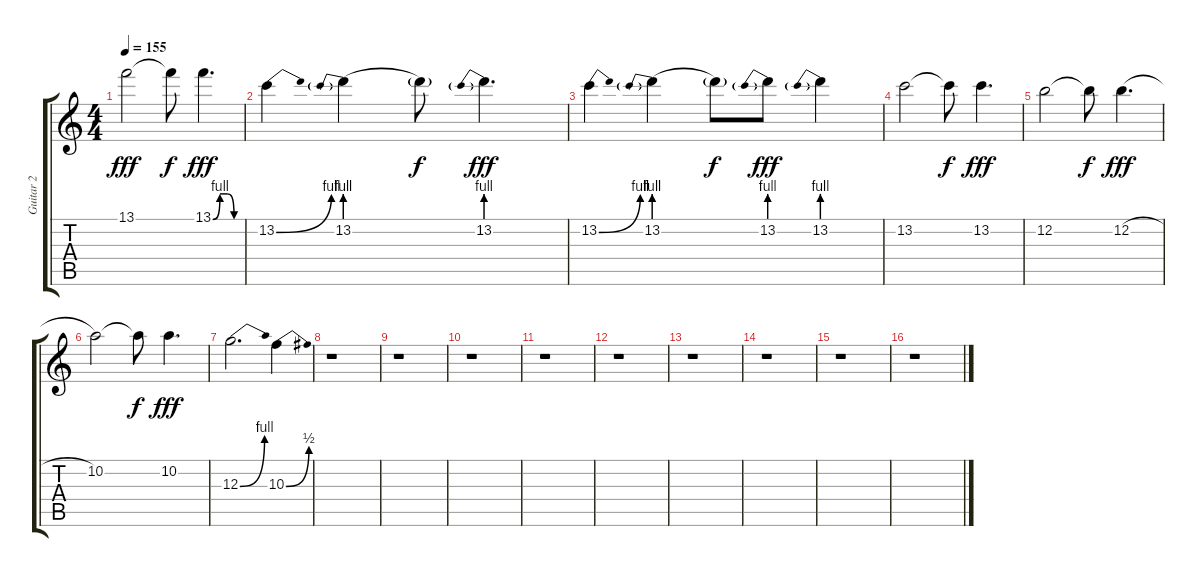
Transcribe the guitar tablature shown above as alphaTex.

\track ("Guitar 2" "Guitar 2") {instrument distortionguitar}
\staff {score tabs}
\tuning (E4 B3 G3 D3 A2 E2) {hide}
\ts (4 4)
\tempo 155
\clef g2
\ks c
13.1.2{dy fff} 13.1{t}.8{dy f} 13.1{be (custom 0 0 15 4 30 4 45 0 60 0)}.4{d dy fff} |
13.2{be (bend 0 0 60 4)}.4 13.2{be (prebend 0 4 60 4)}.4 13.2{t}.8{dy f} 13.2{be (prebend 0 4 60 4)}.4{d dy fff} |
13.2{be (bend 0 0 60 4)}.4 13.2{be (prebend 0 4 60 4)}.4 13.2{t}.8{dy f} 13.2{be (prebend 0 4 60 4)}.8{dy fff} 13.2{be (prebend 0 4 60 4)}.4 |
13.2.2 13.2{t}.8{dy f} 13.2.4{d dy fff} |
12.2.2 12.2{t}.8{dy f} 12.2{h}.4{d dy fff} |
10.2.2 10.2{t}.8{dy f} 10.2.4{d dy fff} |
12.3{be (bend 0 0 60 4)}.2{d} 10.3{be (bend 0 0 60 2)}.4 |
r.1 |
r.1 |
r.1 |
r.1 |
r.1 |
r.1 |
r.1 |
r.1 |
r.1
